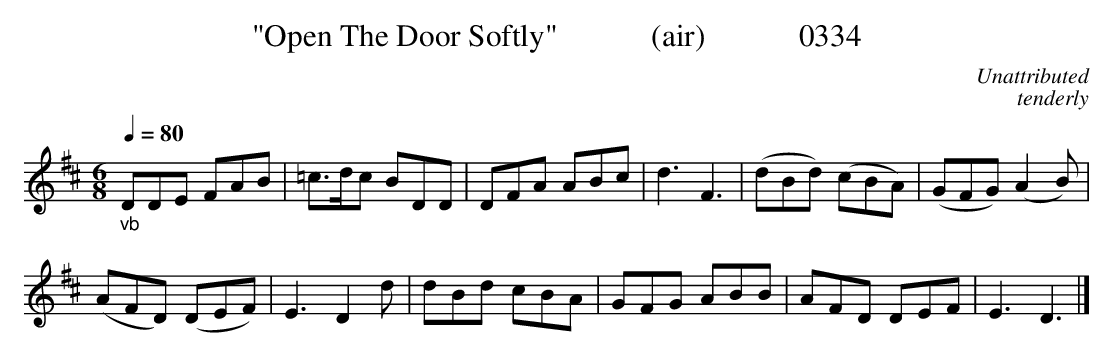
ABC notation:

X:1
T:"Open The Door Softly"            (air)            0334
C:Unattributed
C:tenderly
Q:1/4=80
M:6/8
L:1/8
K:D
"_vb"DDE FAB|=c3/2d/2c BDD|DFA ABc|d3F3|(dBd) (cBA)|(GFG) (A2B)|
(AFD) (DEF)|E3D2d|dBd cBA|GFG ABB|AFD DEF|E3D3|]
